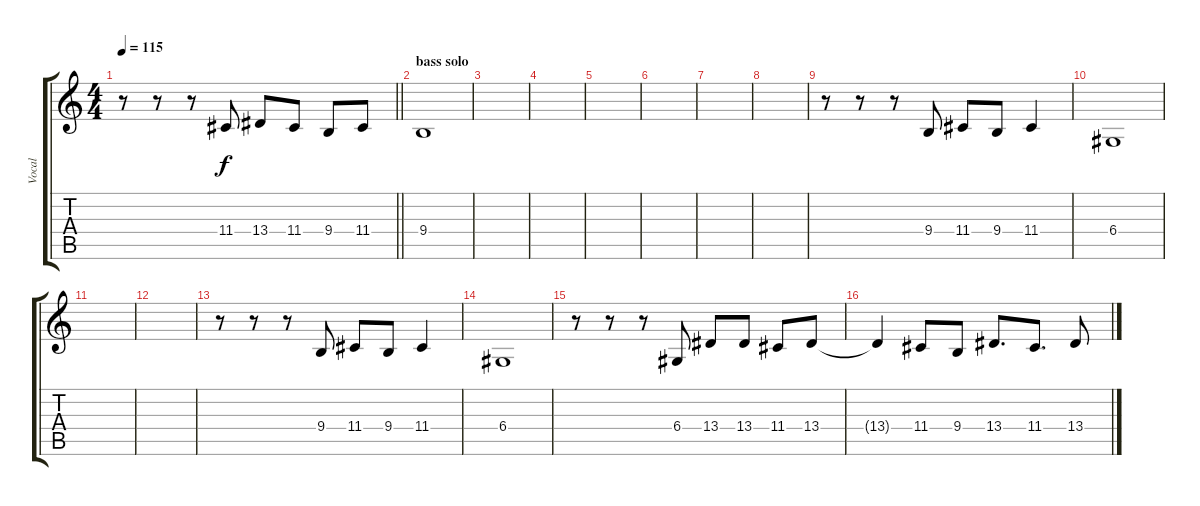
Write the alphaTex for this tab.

\track ("Vocal" "Vocal") {instrument flute}
\staff {score tabs}
\tuning (E4 B3 G3 D3 A2 E2) {hide}
\ts (4 4)
\tempo 115
\clef g2
\barLineRight lightlight
\ks c
r.8{dy f} r.8 r.8 11.4.8 13.4.8 11.4.8 9.4.8 11.4.8 |
\section ("" "bass solo")
9.4.1 |
|
|
|
|
|
|
r.8 r.8 r.8 9.4.8 11.4.8 9.4.8 11.4.4 |
6.4.1 |
|
|
r.8 r.8 r.8 9.4.8 11.4.8 9.4.8 11.4.4 |
6.4.1 |
r.8 r.8 r.8 6.4.8 13.4.8 13.4.8 11.4.8 13.4.8 |
13.4{t}.4 11.4.8 9.4.8 13.4.8{d} 11.4.8{d} 13.4.8
